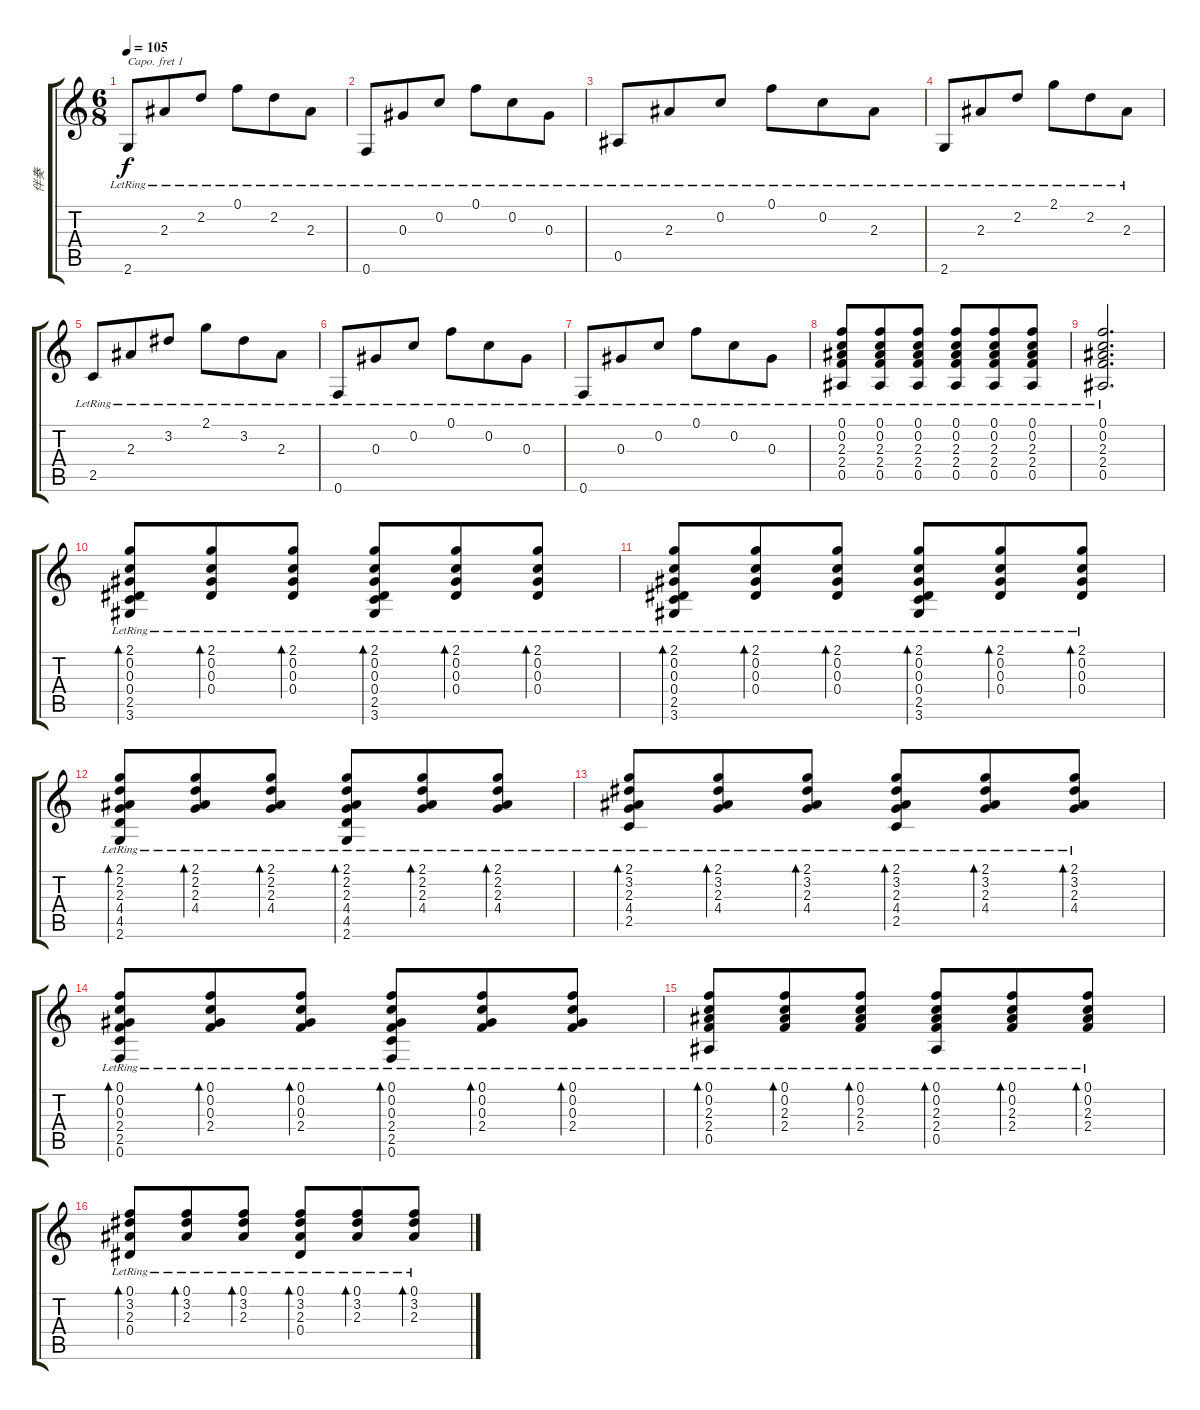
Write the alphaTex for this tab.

\track ("伴奏" "伴奏") {instrument acousticguitarnylon}
\staff {score tabs}
\capo 1
\tuning (E4 B3 G3 D3 A2 E2) {hide}
\ts (6 8)
\tempo 105
\clef g2
\ks c
2.6{lr}.8{dy f} 2.3{lr}.8 2.2{lr}.8 0.1{lr}.8 2.2{lr}.8 2.3{lr}.8 |
0.6{lr}.8 0.3{lr}.8 0.2{lr}.8 0.1{lr}.8 0.2{lr}.8 0.3{lr}.8 |
0.5{lr}.8 2.3{lr}.8 0.2{lr}.8 0.1{lr}.8 0.2{lr}.8 2.3{lr}.8 |
2.6{lr}.8 2.3{lr}.8 2.2{lr}.8 2.1{lr}.8 2.2{lr}.8 2.3{lr}.8 |
2.5{lr}.8 2.3{lr}.8 3.2{lr}.8 2.1{lr}.8 3.2{lr}.8 2.3{lr}.8 |
0.6{lr}.8 0.3{lr}.8 0.2{lr}.8 0.1{lr}.8 0.2{lr}.8 0.3{lr}.8 |
0.6{lr}.8 0.3{lr}.8 0.2{lr}.8 0.1{lr}.8 0.2{lr}.8 0.3{lr}.8 |
(0.1{lr} 0.2{lr} 2.3{lr} 2.4{lr} 0.5{lr}).8 (0.1{lr} 0.2{lr} 2.3{lr} 2.4{lr} 0.5{lr}).8 (0.1{lr} 0.2{lr} 2.3{lr} 2.4{lr} 0.5{lr}).8 (0.1{lr} 0.2{lr} 2.3{lr} 2.4{lr} 0.5{lr}).8 (0.1{lr} 0.2{lr} 2.3{lr} 2.4{lr} 0.5{lr}).8 (0.1{lr} 0.2{lr} 2.3{lr} 2.4{lr} 0.5{lr}).8 |
(0.1{lr} 0.2{lr} 2.3{lr} 2.4{lr} 0.5{lr}).2{d} |
(2.1{lr} 0.2{lr} 0.3{lr} 0.4{lr} 2.5{lr} 3.6{lr}).8{bd 120} (2.1{lr} 0.2{lr} 0.3{lr} 0.4{lr}).8{bd 120} (2.1{lr} 0.2{lr} 0.3{lr} 0.4{lr}).8{bd 120} (2.1{lr} 0.2{lr} 0.3{lr} 0.4{lr} 2.5{lr} 3.6{lr}).8{bd 120} (2.1{lr} 0.2{lr} 0.3{lr} 0.4{lr}).8{bd 120} (2.1{lr} 0.2{lr} 0.3{lr} 0.4{lr}).8{bd 120} |
(2.1{lr} 0.2{lr} 0.3{lr} 0.4{lr} 2.5{lr} 3.6{lr}).8{bd 120} (2.1{lr} 0.2{lr} 0.3{lr} 0.4{lr}).8{bd 120} (2.1{lr} 0.2{lr} 0.3{lr} 0.4{lr}).8{bd 120} (2.1{lr} 0.2{lr} 0.3{lr} 0.4{lr} 2.5{lr} 3.6{lr}).8{bd 120} (2.1{lr} 0.2{lr} 0.3{lr} 0.4{lr}).8{bd 120} (2.1{lr} 0.2{lr} 0.3{lr} 0.4{lr}).8{bd 120} |
(2.1{lr} 2.2{lr} 2.3{lr} 4.4{lr} 4.5{lr} 2.6{lr}).8{bd 120} (2.1{lr} 2.2{lr} 2.3{lr} 4.4{lr}).8{bd 120} (2.1{lr} 2.2{lr} 2.3{lr} 4.4{lr}).8{bd 120} (2.1{lr} 2.2{lr} 2.3{lr} 4.4{lr} 4.5{lr} 2.6{lr}).8{bd 120} (2.1{lr} 2.2{lr} 2.3{lr} 4.4{lr}).8{bd 120} (2.1{lr} 2.2{lr} 2.3{lr} 4.4{lr}).8{bd 120} |
(2.1{lr} 3.2{lr} 2.3{lr} 4.4{lr} 2.5{lr}).8{bd 120} (2.1{lr} 3.2{lr} 2.3{lr} 4.4{lr}).8{bd 120} (2.1{lr} 3.2{lr} 2.3{lr} 4.4{lr}).8{bd 120} (2.1{lr} 3.2{lr} 2.3{lr} 4.4{lr} 2.5{lr}).8{bd 120} (2.1{lr} 3.2{lr} 2.3{lr} 4.4{lr}).8{bd 120} (2.1{lr} 3.2{lr} 2.3{lr} 4.4{lr}).8{bd 120} |
(0.1{lr} 0.2{lr} 0.3{lr} 2.4{lr} 2.5{lr} 0.6{lr}).8{bd 120} (0.1{lr} 0.2{lr} 0.3{lr} 2.4{lr}).8{bd 120} (0.1{lr} 0.2{lr} 0.3{lr} 2.4{lr}).8{bd 120} (0.1{lr} 0.2{lr} 0.3{lr} 2.4{lr} 2.5{lr} 0.6{lr}).8{bd 120} (0.1{lr} 0.2{lr} 0.3{lr} 2.4{lr}).8{bd 120} (0.1{lr} 0.2{lr} 0.3{lr} 2.4{lr}).8{bd 120} |
(0.1{lr} 0.2{lr} 2.3{lr} 2.4{lr} 0.5{lr}).8{bd 120} (0.1{lr} 0.2{lr} 2.3{lr} 2.4{lr}).8{bd 120} (0.1{lr} 0.2{lr} 2.3{lr} 2.4{lr}).8{bd 120} (0.1{lr} 0.2{lr} 2.3{lr} 2.4{lr} 0.5{lr}).8{bd 120} (0.1{lr} 0.2{lr} 2.3{lr} 2.4{lr}).8{bd 120} (0.1{lr} 0.2{lr} 2.3{lr} 2.4{lr}).8{bd 120} |
(0.1{lr} 3.2{lr} 2.3{lr} 0.4{lr}).8{bd 120} (0.1{lr} 3.2{lr} 2.3{lr}).8{bd 120} (0.1{lr} 3.2{lr} 2.3{lr}).8{bd 120} (0.1{lr} 3.2{lr} 2.3{lr} 0.4{lr}).8{bd 120} (0.1{lr} 3.2{lr} 2.3{lr}).8{bd 120} (0.1{lr} 3.2{lr} 2.3{lr}).8{bd 120}
